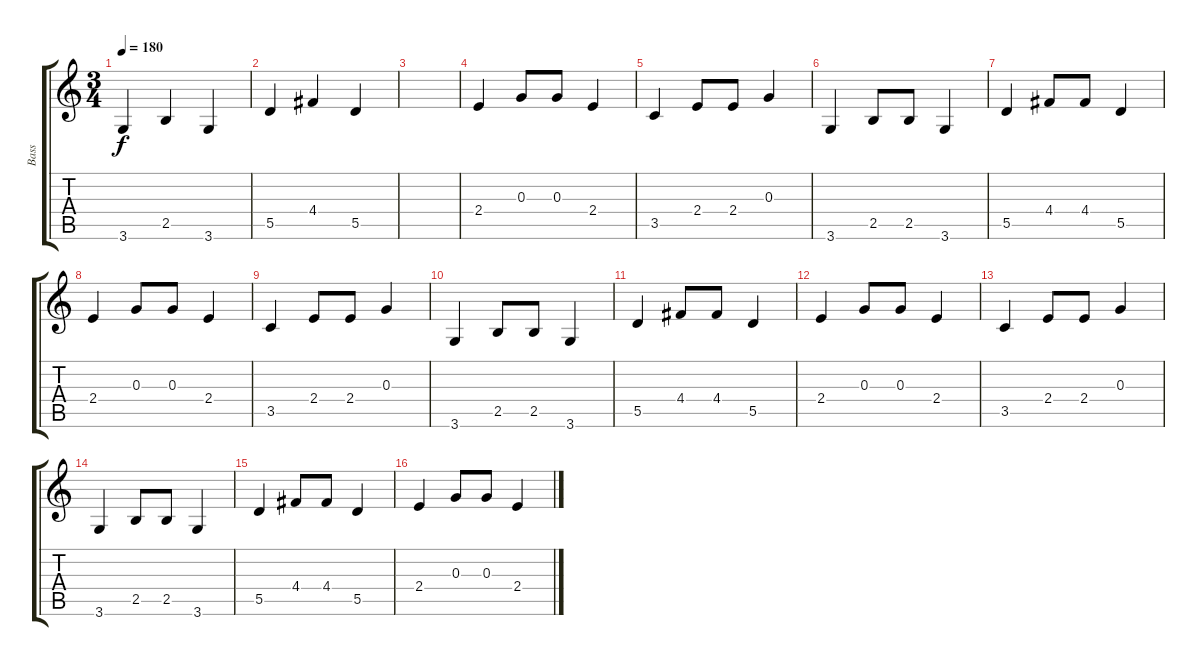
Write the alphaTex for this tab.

\track ("Bass" "Bass") {instrument synthbass2}
\staff {score tabs}
\tuning (E4 B3 G3 D3 A2 E2) {hide}
\ts (3 4)
\tempo 180
\clef g2
\ks c
3.6.4{dy f} 2.5.4 3.6.4 |
5.5.4 4.4.4 5.5.4 |
|
2.4.4 0.3.8 0.3.8 2.4.4 |
3.5.4 2.4.8 2.4.8 0.3.4 |
3.6.4 2.5.8 2.5.8 3.6.4 |
5.5.4 4.4.8 4.4.8 5.5.4 |
2.4.4 0.3.8 0.3.8 2.4.4 |
3.5.4 2.4.8 2.4.8 0.3.4 |
3.6.4 2.5.8 2.5.8 3.6.4 |
5.5.4 4.4.8 4.4.8 5.5.4 |
2.4.4 0.3.8 0.3.8 2.4.4 |
3.5.4 2.4.8 2.4.8 0.3.4 |
3.6.4 2.5.8 2.5.8 3.6.4 |
5.5.4 4.4.8 4.4.8 5.5.4 |
2.4.4 0.3.8 0.3.8 2.4.4
